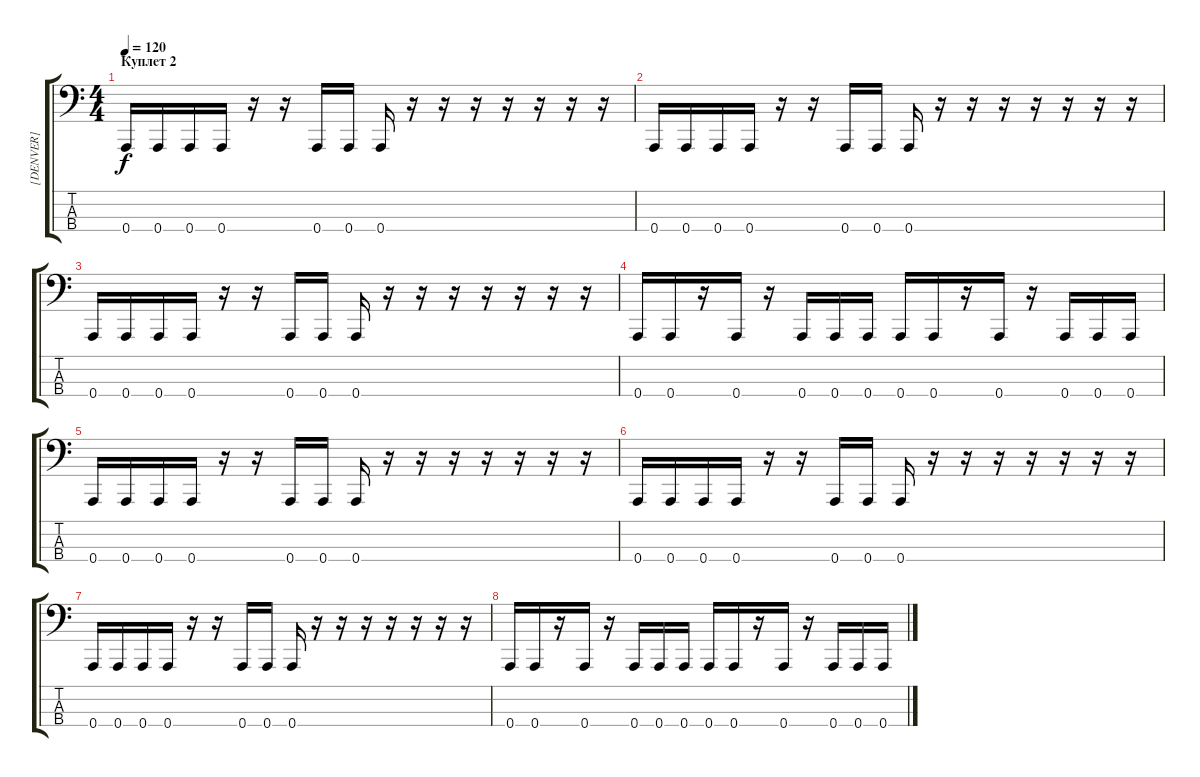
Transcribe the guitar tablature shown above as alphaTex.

\track ("[DENVER]" "[DENVER]") {instrument electricbassfinger}
\staff {score tabs}
\tuning (D2 A1 E1 A0) {hide}
\ts (4 4)
\section ("" "Куплет 2")
\tempo 120
\clef f4
\ks c
0.4.16{dy f} 0.4.16 0.4.16 0.4.16 r.16 r.16 0.4.16 0.4.16 0.4.16 r.16 r.16 r.16 r.16 r.16 r.16 r.16 |
0.4.16 0.4.16 0.4.16 0.4.16 r.16 r.16 0.4.16 0.4.16 0.4.16 r.16 r.16 r.16 r.16 r.16 r.16 r.16 |
0.4.16 0.4.16 0.4.16 0.4.16 r.16 r.16 0.4.16 0.4.16 0.4.16 r.16 r.16 r.16 r.16 r.16 r.16 r.16 |
0.4.16 0.4.16 r.16 0.4.16 r.16 0.4.16 0.4.16 0.4.16 0.4.16 0.4.16 r.16 0.4.16 r.16 0.4.16 0.4.16 0.4.16 |
0.4.16 0.4.16 0.4.16 0.4.16 r.16 r.16 0.4.16 0.4.16 0.4.16 r.16 r.16 r.16 r.16 r.16 r.16 r.16 |
0.4.16 0.4.16 0.4.16 0.4.16 r.16 r.16 0.4.16 0.4.16 0.4.16 r.16 r.16 r.16 r.16 r.16 r.16 r.16 |
0.4.16 0.4.16 0.4.16 0.4.16 r.16 r.16 0.4.16 0.4.16 0.4.16 r.16 r.16 r.16 r.16 r.16 r.16 r.16 |
0.4.16 0.4.16 r.16 0.4.16 r.16 0.4.16 0.4.16 0.4.16 0.4.16 0.4.16 r.16 0.4.16 r.16 0.4.16 0.4.16 0.4.16
